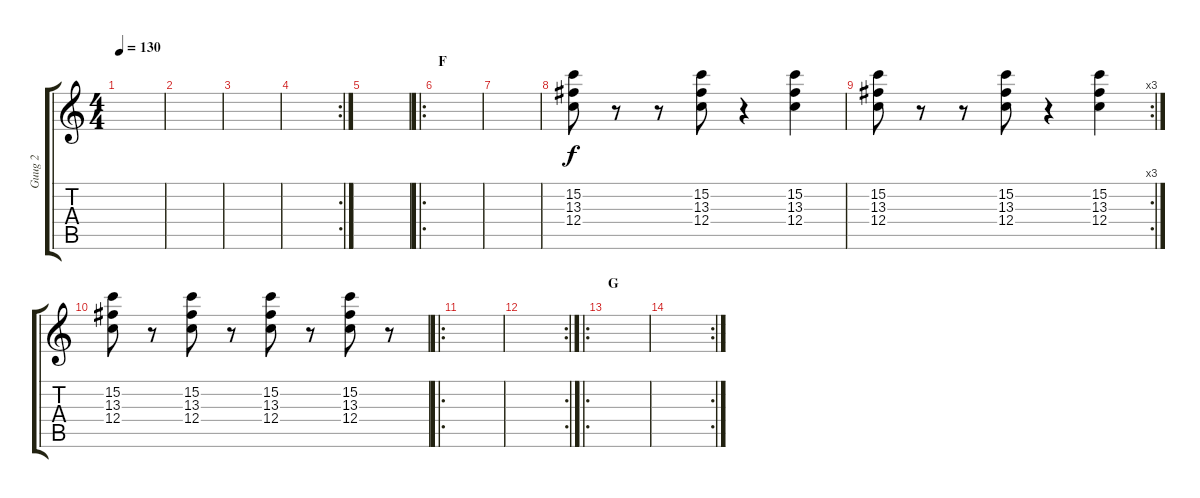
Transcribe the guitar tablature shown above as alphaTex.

\track ("Guug 2" "Guug 2") {instrument distortionguitar}
\staff {score tabs}
\tuning (D4 A3 F3 C3 G2 C2) {hide}
\ts (4 4)
\tempo 130
\clef g2
\ks c
|
|
|
\rc 2
|
|
\ro
\section ("" "F")
|
|
(15.2 13.3 12.4).8 r.8 r.8 (15.2 13.3 12.4).8 r.4 (15.2 13.3 12.4).4 |
\rc 3
(15.2 13.3 12.4).8 r.8 r.8 (15.2 13.3 12.4).8 r.4 (15.2 13.3 12.4).4 |
(15.2 13.3 12.4).8 r.8 (15.2 13.3 12.4).8 r.8 (15.2 13.3 12.4).8 r.8 (15.2 13.3 12.4).8 r.8 |
\ro
|
\rc 2
|
\ro
\section ("" "G")
|
\rc 2
